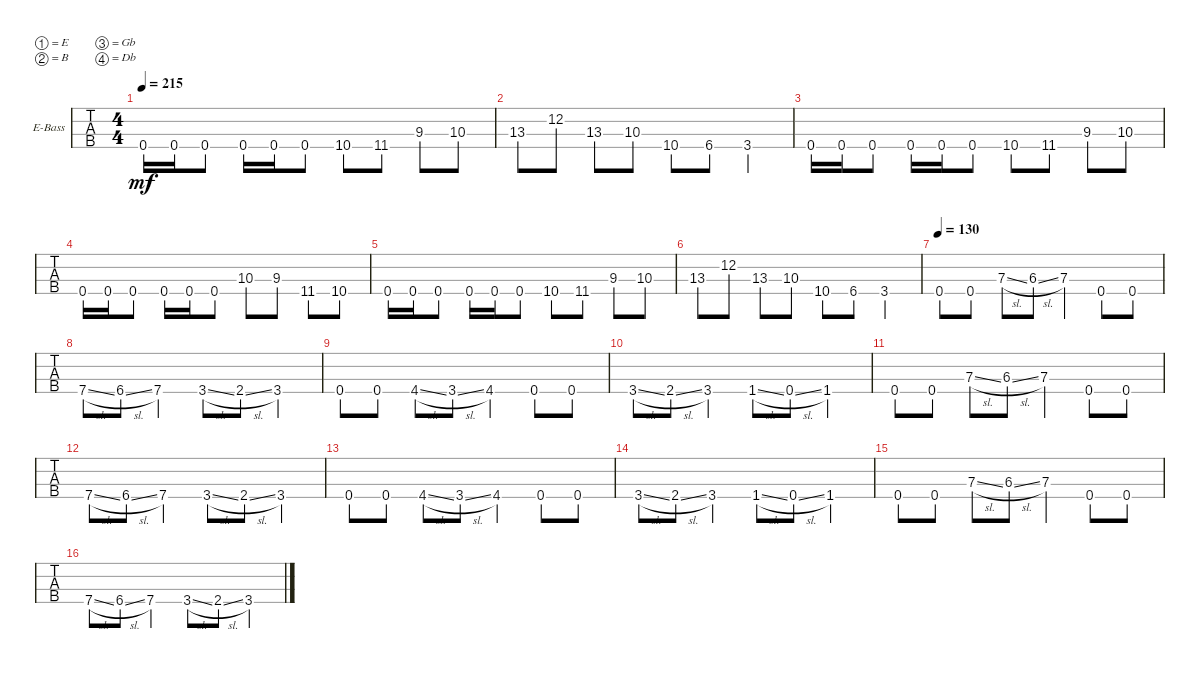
\defaultSystemsLayout 4
\bracketExtendMode groupsimilarinstruments
\firstSystemTrackNameOrientation horizontal
\otherSystemsTrackNameOrientation horizontal
\track ("Sean Beasly" "E-Bass") {instrument electricbassfinger}
\staff {tabs}
\tuning (E2 B1 Gb1 Db1)
\ts (4 4)
\tempo 215
\clef f4
\ks c
0.4.16{dy mf} 0.4.16 0.4.8 0.4.16 0.4.16 0.4.8 10.4.8 11.4.8 9.3.8 10.3.8 |
13.3.8 12.2.8 13.3.8 10.3.8 10.4.8 6.4.8 3.4.4 |
0.4.16 0.4.16 0.4.8 0.4.16 0.4.16 0.4.8 10.4.8 11.4.8 9.3.8 10.3.8 |
0.4.16 0.4.16 0.4.8 0.4.16 0.4.16 0.4.8 10.3.8 9.3.8 11.4.8 10.4.8 |
0.4.16 0.4.16 0.4.8 0.4.16 0.4.16 0.4.8 10.4.8 11.4.8 9.3.8 10.3.8 |
13.3.8 12.2.8 13.3.8 10.3.8 10.4.8 6.4.8 3.4.4 |
\tempo 130
0.4.8 0.4.8 7.3{sl}.8 6.3{sl}.8 7.3.4 0.4.8 0.4.8 |
7.4{sl}.8 6.4{sl}.8 7.4.4 3.4{sl}.8 2.4{sl}.8 3.4.4 |
0.4.8 0.4.8 4.4{sl}.8 3.4{sl}.8 4.4.4 0.4.8 0.4.8 |
3.4{sl}.8 2.4{sl}.8 3.4.4 1.4{sl}.8 0.4{sl}.8 1.4.4 |
0.4.8 0.4.8 7.3{sl}.8 6.3{sl}.8 7.3.4 0.4.8 0.4.8 |
7.4{sl}.8 6.4{sl}.8 7.4.4 3.4{sl}.8 2.4{sl}.8 3.4.4 |
0.4.8 0.4.8 4.4{sl}.8 3.4{sl}.8 4.4.4 0.4.8 0.4.8 |
3.4{sl}.8 2.4{sl}.8 3.4.4 1.4{sl}.8 0.4{sl}.8 1.4.4 |
0.4.8 0.4.8 7.3{sl}.8 6.3{sl}.8 7.3.4 0.4.8 0.4.8 |
7.4{sl}.8 6.4{sl}.8 7.4.4 3.4{sl}.8 2.4{sl}.8 3.4.4
